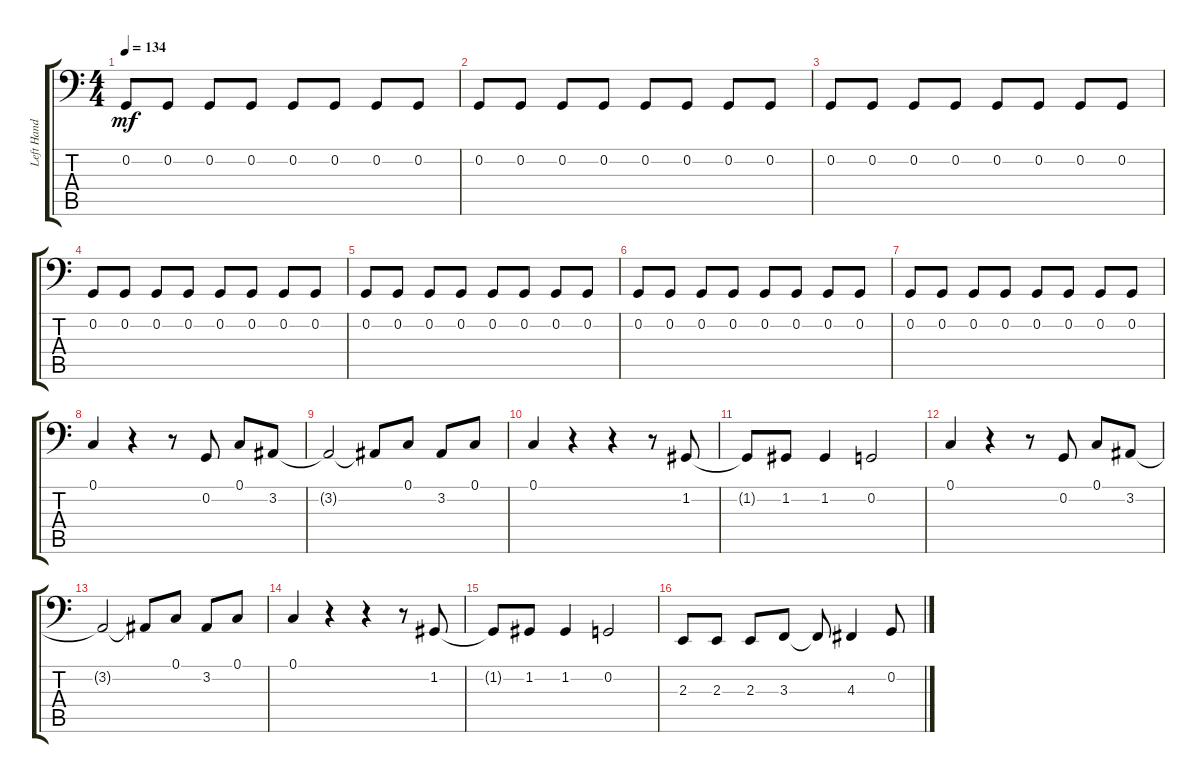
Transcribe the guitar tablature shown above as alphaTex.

\track ("Left Hand" "Left Hand") {instrument brightacousticpiano}
\staff {score tabs}
\tuning (C3 G2 D2 A1 E1 B0) {hide}
\ts (4 4)
\tempo 134
\clef f4
\ks c
0.2.8{dy mf} 0.2.8 0.2.8 0.2.8 0.2.8 0.2.8 0.2.8 0.2.8 |
0.2.8 0.2.8 0.2.8 0.2.8 0.2.8 0.2.8 0.2.8 0.2.8 |
0.2.8 0.2.8 0.2.8 0.2.8 0.2.8 0.2.8 0.2.8 0.2.8 |
0.2.8 0.2.8 0.2.8 0.2.8 0.2.8 0.2.8 0.2.8 0.2.8 |
0.2.8 0.2.8 0.2.8 0.2.8 0.2.8 0.2.8 0.2.8 0.2.8 |
0.2.8 0.2.8 0.2.8 0.2.8 0.2.8 0.2.8 0.2.8 0.2.8 |
0.2.8 0.2.8 0.2.8 0.2.8 0.2.8 0.2.8 0.2.8 0.2.8 |
0.1.4 r.4 r.8 0.2.8 0.1.8 3.2.8 |
3.2{t}.2 3.2{t}.8 0.1.8 3.2.8 0.1.8 |
0.1.4 r.4 r.4 r.8 1.2.8 |
1.2{t}.8 1.2.8 1.2.4 0.2.2 |
0.1.4 r.4 r.8 0.2.8 0.1.8 3.2.8 |
3.2{t}.2 3.2{t}.8 0.1.8 3.2.8 0.1.8 |
0.1.4 r.4 r.4 r.8 1.2.8 |
1.2{t}.8 1.2.8 1.2.4 0.2.2 |
2.3.8 2.3.8 2.3.8 3.3.8 3.3{t}.8 4.3.4 0.2.8
